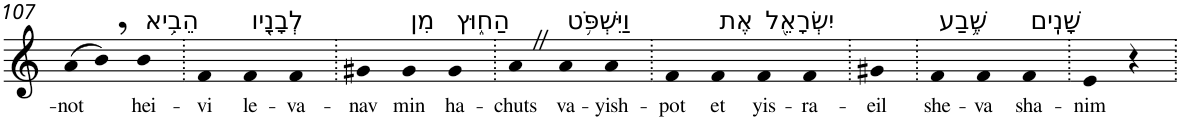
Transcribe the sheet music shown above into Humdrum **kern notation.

**kern	**text
*part1	*part1
*staff1	*staff1
*I"Piano	*
*I'Pno	*
!!LO:PB:g=z
*clefG2	*
*k[]	*
=107	=107
!	!LO:LY:b
(>8a	-not
8b,)	.
!LO:TX:a:t=הֵבִ֥יא	!
!	!LO:LY:b
4b	hei-
=108.	=108.
!	!LO:LY:b
4f	-vi
!LO:TX:a:t=לְבָנָ֖יו	!
!	!LO:LY:b
4f	le-
!	!LO:LY:b
4f	-va-
=109.	=109.
!	!LO:LY:b
4g#X	-nav
!LO:TX:a:t=מִן	!
!	!LO:LY:b
4g#	min
!LO:TX:a:t=הַח֑וּץ	!
!	!LO:LY:b
4g#	ha-
=110.	=110.
!	!LO:LY:b
4aZ	-chuts
!LO:TX:a:t=וַיִּשְׁפֹּ֥ט	!
!	!LO:LY:b
4a	va-
!	!LO:LY:b
4a	-yish-
=111.	=111.
!	!LO:LY:b
4f	-pot
!LO:TX:a:t=אֶת	!
!	!LO:LY:b
4f	et
!LO:TX:a:t=יִשְׂרָאֵ֖ל	!
!	!LO:LY:b
4f	yis-
!	!LO:LY:b
4f	-ra-
=112.	=112.
!	!LO:LY:b
4g#X	-eil
=113.	=113.
!LO:TX:a:t=שֶׁ֥בַע	!
!	!LO:LY:b
4f	she-
!	!LO:LY:b
4f	-va
!LO:TX:a:t=שָׁנִֽים	!
!	!LO:LY:b
4f	sha-
=114.	=114.
!	!LO:LY:b
4e	-nim
4r	.
=.	=.
*-	*-
